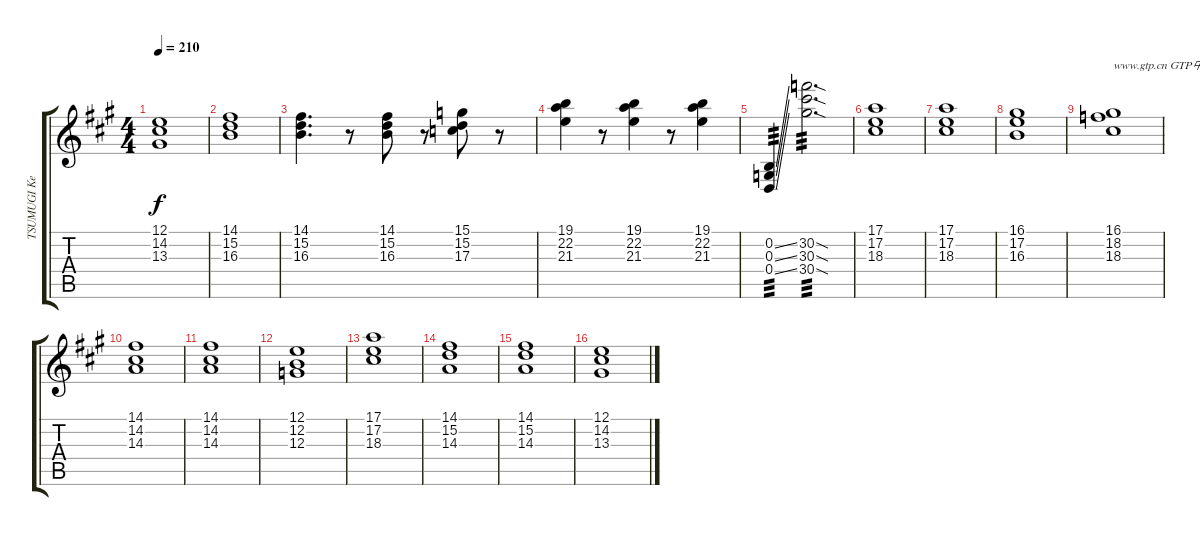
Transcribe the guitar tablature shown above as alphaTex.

\track ("TSUMUGI Keyboard" "TSUMUGI Ke") {instrument lead2sawtooth}
\staff {score tabs}
\tuning (E4 B3 G3 D3 A2 E2) {hide}
\ts (4 4)
\tempo 210
\clef g2
\ks a
(12.1 14.2 13.3).1{dy f} |
(14.1 15.2 16.3).1 |
(14.1 15.2 16.3).4{d} r.8 (14.1 15.2 16.3).8 r.8 (15.1 15.2 17.3).8 r.8 |
(19.1 22.2 21.3).4 r.8 (19.1 22.2 21.3).4 r.8 (19.1 22.2 21.3).4 |
(0.2{ss} 0.3{ss} 0.4{ss}).4{tp 3} (30.2{sod} 30.3{sod} 30.4{sod}).2{d tp 3} |
(17.1 17.2 18.3).1 |
(17.1 17.2 18.3).1 |
(16.1 17.2 16.3).1 |
(16.1 18.2 18.3).1{txt "www.gtp.cn GTP中文网为您提供优秀的谱子"} |
(14.1 14.2 14.3).1 |
(14.1 14.2 14.3).1 |
(12.1 12.2 12.3).1 |
(17.1 17.2 18.3).1 |
(14.1 15.2 14.3).1 |
(14.1 15.2 14.3).1 |
(12.1 14.2 13.3).1
